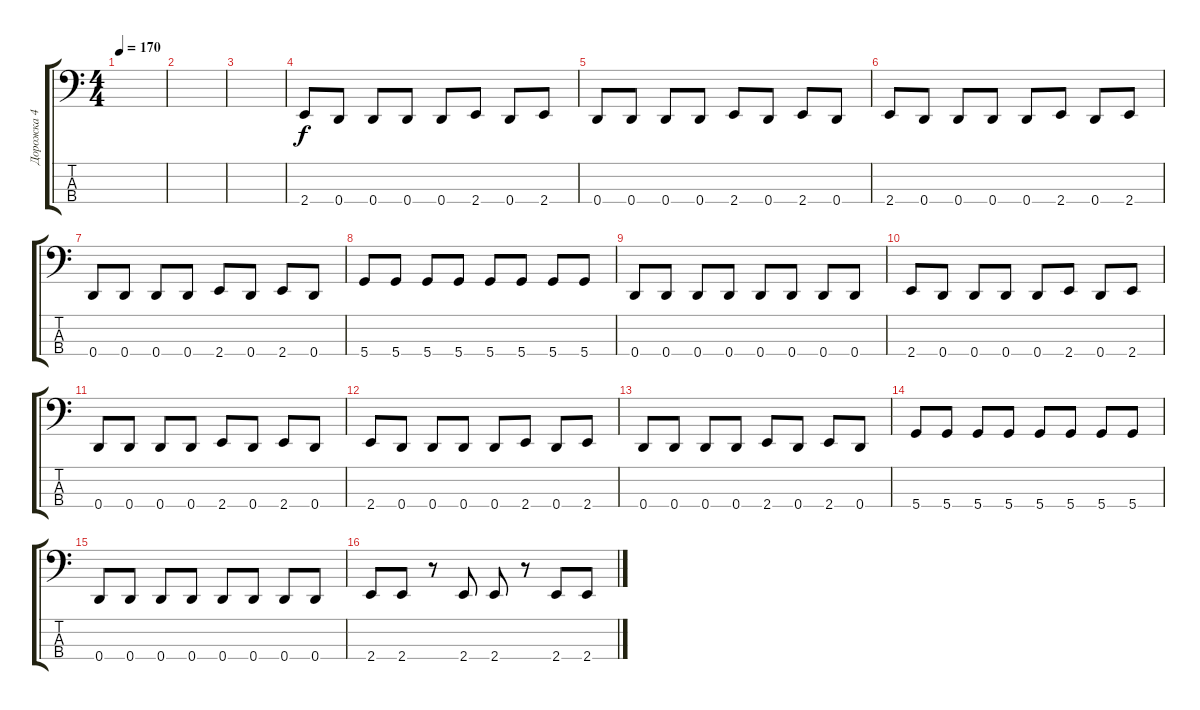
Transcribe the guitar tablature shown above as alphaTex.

\track ("Дорожка 4" "Дорожка 4") {instrument electricbassfinger}
\staff {score tabs}
\tuning (G2 D2 A1 D1) {hide}
\ts (4 4)
\tempo 170
\clef f4
\ks c
|
|
|
2.4.8{dy f} 0.4.8 0.4.8 0.4.8 0.4.8 2.4.8 0.4.8 2.4.8 |
0.4.8 0.4.8 0.4.8 0.4.8 2.4.8 0.4.8 2.4.8 0.4.8 |
2.4.8 0.4.8 0.4.8 0.4.8 0.4.8 2.4.8 0.4.8 2.4.8 |
0.4.8 0.4.8 0.4.8 0.4.8 2.4.8 0.4.8 2.4.8 0.4.8 |
5.4.8 5.4.8 5.4.8 5.4.8 5.4.8 5.4.8 5.4.8 5.4.8 |
0.4.8 0.4.8 0.4.8 0.4.8 0.4.8 0.4.8 0.4.8 0.4.8 |
2.4.8 0.4.8 0.4.8 0.4.8 0.4.8 2.4.8 0.4.8 2.4.8 |
0.4.8 0.4.8 0.4.8 0.4.8 2.4.8 0.4.8 2.4.8 0.4.8 |
2.4.8 0.4.8 0.4.8 0.4.8 0.4.8 2.4.8 0.4.8 2.4.8 |
0.4.8 0.4.8 0.4.8 0.4.8 2.4.8 0.4.8 2.4.8 0.4.8 |
5.4.8 5.4.8 5.4.8 5.4.8 5.4.8 5.4.8 5.4.8 5.4.8 |
0.4.8 0.4.8 0.4.8 0.4.8 0.4.8 0.4.8 0.4.8 0.4.8 |
2.4.8 2.4.8 r.8 2.4.8 2.4.8 r.8 2.4.8 2.4.8
